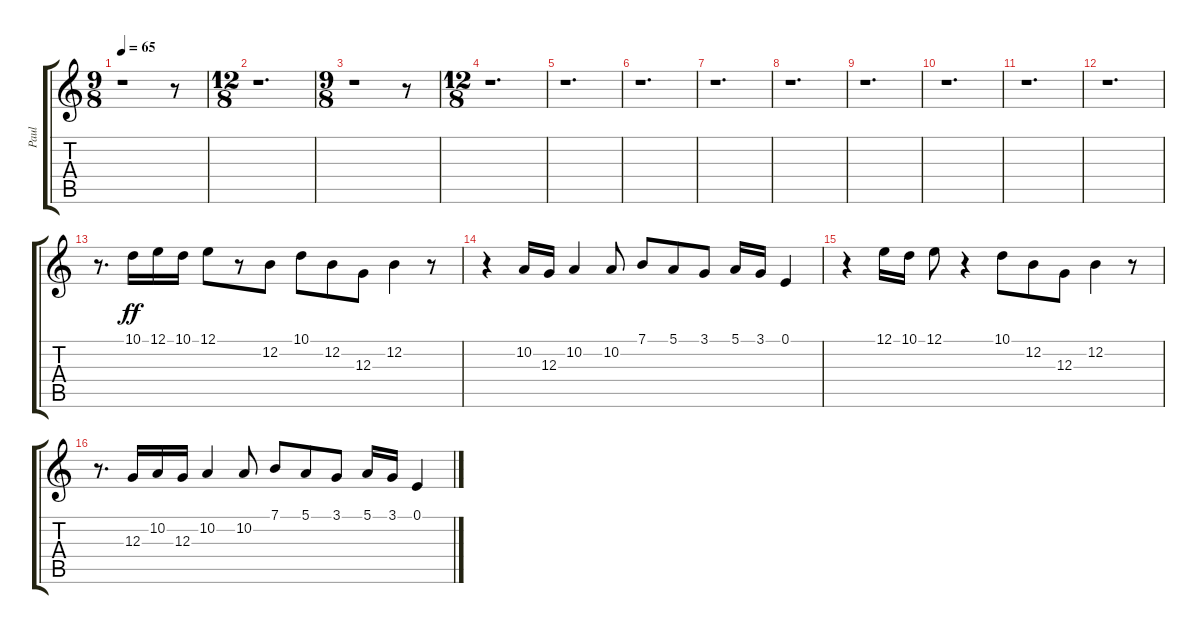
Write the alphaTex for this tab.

\track ("Paul" "Paul") {instrument voiceoohs}
\staff {score tabs}
\tuning (E4 B3 G3 D3 A2 E2) {hide}
\ts (9 8)
\tempo 65
\clef g2
\ks c
r.1{dy ff} r.8 |
\ts (12 8)
r.1{d} |
\ts (9 8)
r.1 r.8 |
\ts (12 8)
r.1{d} |
r.1{d} |
r.1{d} |
r.1{d} |
r.1{d} |
r.1{d} |
r.1{d} |
r.1{d} |
r.1{d} |
r.8{d} 10.1.16 12.1.16 10.1.16 12.1.8 r.8 12.2.8 10.1.8 12.2.8 12.3.8 12.2.4 r.8 |
r.4 10.2.16 12.3.16 10.2.4 10.2.8 7.1.8 5.1.8 3.1.8 5.1.16 3.1.16 0.1.4 |
r.4 12.1.16 10.1.16 12.1.8 r.4 10.1.8 12.2.8 12.3.8 12.2.4 r.8 |
r.8{d} 12.3.16 10.2.16 12.3.16 10.2.4 10.2.8 7.1.8 5.1.8 3.1.8 5.1.16 3.1.16 0.1.4
